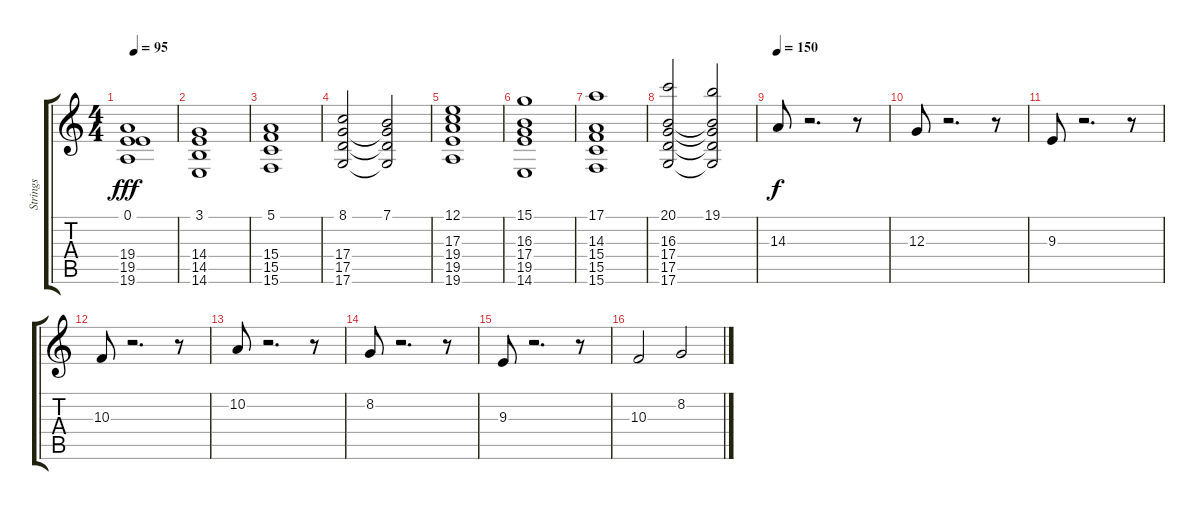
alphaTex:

\track ("Strings" "Strings") {instrument stringensemble1}
\staff {score tabs}
\tuning (E4 B3 G3 D3 A2 D2) {hide}
\ts (4 4)
\tempo 95
\clef g2
\ks c
(0.1 19.4 19.5 19.6).1{dy fff} |
(3.1 14.4 14.5 14.6).1 |
(5.1 15.4 15.5 15.6).1 |
(8.1 17.4 17.5 17.6).2 (7.1 17.4{t} 17.5{t} 17.6{t}).2 |
(12.1 17.3 19.4 19.5 19.6).1 |
(15.1 16.3 17.4 19.5 14.6).1 |
(17.1 14.3 15.4 15.5 15.6).1 |
(20.1 16.3 17.4 17.5 17.6).2 (19.1 16.3{t} 17.4{t} 17.5{t} 17.6{t}).2 |
\tempo 155
\tempo 150
14.3.8{dy f volume 12} r.2{d} r.8 |
12.3.8 r.2{d} r.8 |
9.3.8 r.2{d} r.8 |
10.3.8 r.2{d} r.8 |
10.2.8 r.2{d} r.8 |
8.2.8 r.2{d} r.8 |
9.3.8 r.2{d} r.8 |
10.3.2 8.2.2
